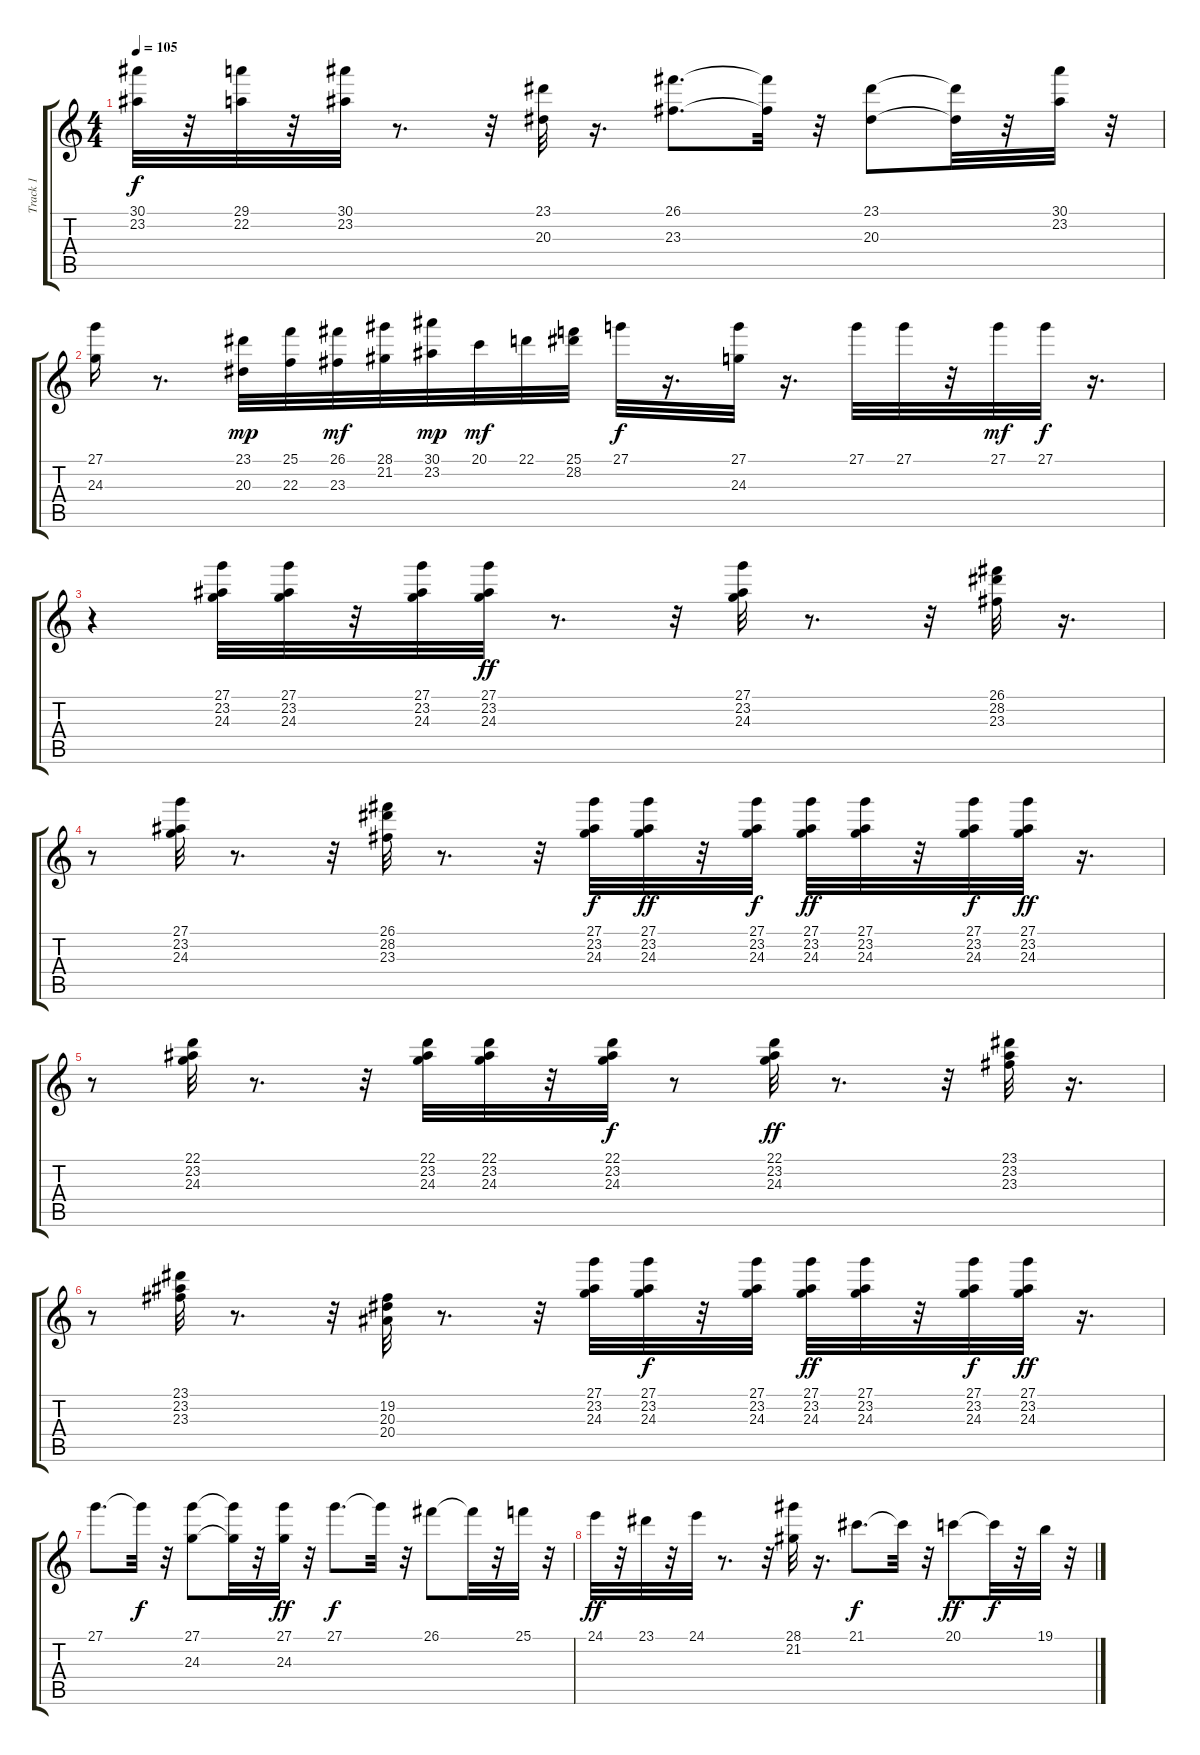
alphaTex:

\track ("Track 1" "Track 1") {instrument piccolo}
\staff {score tabs}
\tuning (E4 B3 G3 D3 A2 E2) {hide}
\ts (4 4)
\tempo 105
\clef g2
\ks c
(30.1 23.2).32{dy f} r.32 (29.1 22.2).32 r.32 (30.1 23.2).32 r.8{d} r.32 (23.1 20.3).32 r.16{d} (26.1 23.3).8{d} (26.1{t} 23.3{t}).32 r.32 (23.1 20.3).8 (23.1{t} 20.3{t}).32 r.32 (30.1 23.2).32 r.32 |
(27.1 24.3).16 r.8{d} (23.1 20.3).32{dy mp} (25.1 22.3).32 (26.1 23.3).32{dy mf} (28.1 21.2).32 (30.1 23.2).32{dy mp} 20.1.32{dy mf} 22.1.32 (25.1 28.2).32 27.1.32{dy f} r.16{d} (27.1 24.3).32 r.16{d} 27.1.32 27.1.32 r.32 27.1.32{dy mf} 27.1.32{dy f} r.16{d} |
r.4 (27.1 23.2 24.3).32 (27.1 23.2 24.3).32 r.32 (27.1 23.2 24.3).32 (27.1 23.2 24.3).32{dy ff} r.8{d} r.32 (27.1 23.2 24.3).32 r.8{d} r.32 (26.1 28.2 23.3).32 r.16{d} |
r.8 (27.1 23.2 24.3).32 r.8{d} r.32 (26.1 28.2 23.3).32 r.8{d} r.32 (27.1 23.2 24.3).32{dy f} (27.1 23.2 24.3).32{dy ff} r.32 (27.1 23.2 24.3).32{dy f} (27.1 23.2 24.3).32{dy ff} (27.1 23.2 24.3).32 r.32 (27.1 23.2 24.3).32{dy f} (27.1 23.2 24.3).32{dy ff} r.16{d} |
r.8 (22.1 23.2 24.3).32 r.8{d} r.32 (22.1 23.2 24.3).32 (22.1 23.2 24.3).32 r.32 (22.1 23.2 24.3).32{dy f} r.8 (22.1 23.2 24.3).32{dy ff} r.8{d} r.32 (23.1 23.2 23.3).32 r.16{d} |
r.8 (23.1 23.2 23.3).32 r.8{d} r.32 (19.2 20.3 20.4).32 r.8{d} r.32 (27.1 23.2 24.3).32 (27.1 23.2 24.3).32{dy f} r.32 (27.1 23.2 24.3).32 (27.1 23.2 24.3).32{dy ff} (27.1 23.2 24.3).32 r.32 (27.1 23.2 24.3).32{dy f} (27.1 23.2 24.3).32{dy ff} r.16{d} |
27.1.8{d} 27.1{t}.32{dy f} r.32 (27.1 24.3).8 (27.1{t} 24.3{t}).32 r.32 (27.1 24.3).32{dy ff} r.32 27.1.8{d dy f} 27.1{t}.32 r.32 26.1.8 26.1{t}.32 r.32 25.1.32 r.32 |
24.1.32{dy ff} r.32 23.1.32 r.32 24.1.32 r.8{d} r.32 (28.1 21.2).32 r.16{d} 21.1.8{d dy f} 21.1{t}.32 r.32 20.1.8{dy ff} 20.1{t}.32{dy f} r.32 19.1.32 r.32
